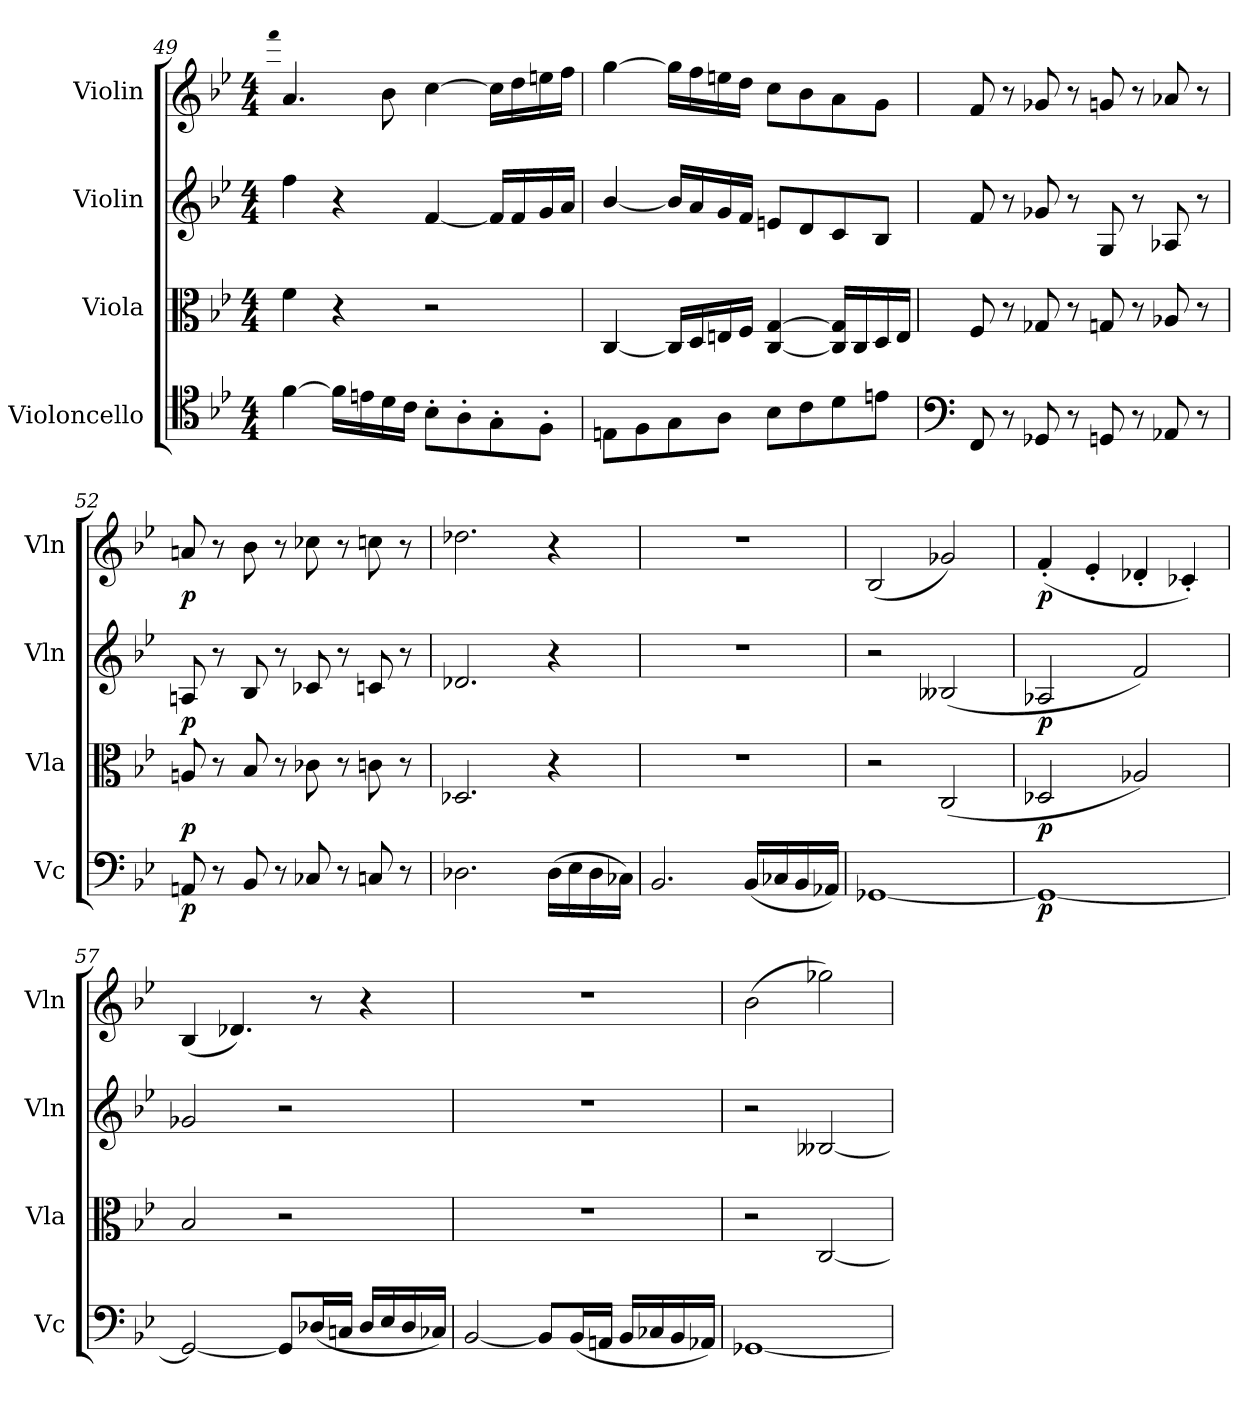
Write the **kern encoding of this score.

**kern	**dynam	**kern	**dynam	**kern	**dynam	**kern	**dynam
*part4	*part4	*part3	*part3	*part2	*part2	*part1	*part1
*staff4	*staff4	*staff3	*staff3	*staff2	*staff2	*staff1	*staff1
*I"Violoncello	*	*I"Viola	*	*I"Violin	*	*I"Violin	*
*I'Vc	*	*I'Vla	*	*I'Vln	*	*I'Vln	*
*clefC4	*	*clefC3	*	*clefG2	*	*clefG2	*
*k[b-e-]	*	*k[b-e-]	*	*k[b-e-]	*	*k[b-e-]	*
*B-:	*	*B-:	*	*B-:	*	*B-:	*
*M4/4	*	*M4/4	*	*M4/4	*	*M4/4	*
=49	=49	=49	=49	=49	=49	=49	=49
.	.	.	.	.	.	qfff	.
[4f\	.	4f\	.	4ff\	.	4.a/	.
16f\LL]	.	4r	.	4r	.	.	.
16en\	.	.	.	.	.	.	.
16d\	.	.	.	.	.	8b-\	.
16c\JJ	.	.	.	.	.	.	.
8B-'\L	.	2r	.	[4f/	.	[4cc\	.
8A'\	.	.	.	.	.	.	.
8G'\	.	.	.	16f/LL]	.	16cc\LL]	.
.	.	.	.	16f/	.	16dd\	.
8F'\J	.	.	.	16g/	.	16een\	.
.	.	.	.	16a/JJ	.	16ff\JJ	.
=50	=50	=50	=50	=50	=50	=50	=50
8En\L	.	[4C/	.	[4b-/	.	[4gg\	.
8F\	.	.	.	.	.	.	.
8G\	.	16C/LL]	.	16b-/LL]	.	16gg\LL]	.
.	.	16D/	.	16a/	.	16ff\	.
8A\J	.	16En/	.	16g/	.	16een\	.
.	.	16F/JJ	.	16f/JJ	.	16dd\JJ	.
8B-\L	.	[4C/ [4G/	.	8en/L	.	8cc\L	.
8c\	.	.	.	8d/	.	8b-\	.
8d\	.	16C]/ 16G]/LL	.	8c/	.	8a\	.
.	.	16C/	.	.	.	.	.
8en\J	.	16D/	.	8B-/J	.	8g\J	.
.	.	16E/JJ	.	.	.	.	.
=51	=51	=51	=51	=51	=51	=51	=51
*clefF4	*	*	*	*	*	*	*
8FF/	.	8F/	.	8f/	.	8f/	.
8r	.	8r	.	8r	.	8r	.
8GG-X/	.	8G-X/	.	8g-X/	.	8g-X/	.
8r	.	8r	.	8r	.	8r	.
8GGn/	.	8Gn/	.	8G/	.	8gn/	.
8r	.	8r	.	8r	.	8r	.
8AA-X/	.	8A-X/	.	8A-X/	.	8a-X/	.
8r	.	8r	.	8r	.	8r	.
=52	=52	=52	=52	=52	=52	=52	=52
8AAn/	p	8An/	p	8An/	p	8an/	p
8r	.	8r	.	8r	.	8r	.
8BB-/	.	8B-/	.	8B-/	.	8b-\	.
8r	.	8r	.	8r	.	8r	.
8C-X/	.	8c-X\	.	8c-X/	.	8cc-X\	.
8r	.	8r	.	8r	.	8r	.
8Cn/	.	8cn\	.	8cn/	.	8ccn\	.
8r	.	8r	.	8r	.	8r	.
=53	=53	=53	=53	=53	=53	=53	=53
2.D-X\	.	2.D-X/	.	2.d-X/	.	2.dd-X\	.
(16D-\LL	.	4r	.	4r	.	4r	.
16E-\	.	.	.	.	.	.	.
16D-\	.	.	.	.	.	.	.
16C-X\JJ)	.	.	.	.	.	.	.
=54	=54	=54	=54	=54	=54	=54	=54
2.BB-/	.	1r	.	1r	.	1r	.
(16BB-/LL	.	.	.	.	.	.	.
16C-X/	.	.	.	.	.	.	.
16BB-/	.	.	.	.	.	.	.
16AA-X/JJ)	.	.	.	.	.	.	.
=55	=55	=55	=55	=55	=55	=55	=55
[1GG-X	.	2r	.	2r	.	(2B-/	.
.	.	(2C/	.	(2B--X/	.	2g-X/)	.
=56	=56	=56	=56	=56	=56	=56	=56
1GG-_	p	2D-X/	p	2A-X/	p	(4f'/	p
.	.	.	.	.	.	4e-'/	.
.	.	2A-X/)	.	2f/)	.	4d-X'/	.
.	.	.	.	.	.	4c-X'/)	.
=57	=57	=57	=57	=57	=57	=57	=57
2GG-/_	.	2B-/	.	2g-X/	.	(4B-/	.
.	.	.	.	.	.	4.d-X/)	.
8GG-/L]	.	2r	.	2r	.	.	.
(16D-X/L	.	.	.	.	.	8r	.
16Cn/JJ	.	.	.	.	.	.	.
16D-/LL	.	.	.	.	.	4r	.
16E-/	.	.	.	.	.	.	.
16D-/	.	.	.	.	.	.	.
16C-X/JJ)	.	.	.	.	.	.	.
=58	=58	=58	=58	=58	=58	=58	=58
[2BB-/	.	1r	.	1r	.	1r	.
8BB-/L]	.	.	.	.	.	.	.
(16BB-/L	.	.	.	.	.	.	.
16AAn/JJ	.	.	.	.	.	.	.
16BB-/LL	.	.	.	.	.	.	.
16C-X/	.	.	.	.	.	.	.
16BB-/	.	.	.	.	.	.	.
16AA-X/JJ)	.	.	.	.	.	.	.
=59	=59	=59	=59	=59	=59	=59	=59
[1GG-X	.	2r	.	2r	.	(2b-\	.
.	.	[2C/	.	[2B--X/	.	2gg-X\)	.
=	=	=	=	=	=	=	=
*-	*-	*-	*-	*-	*-	*-	*-
